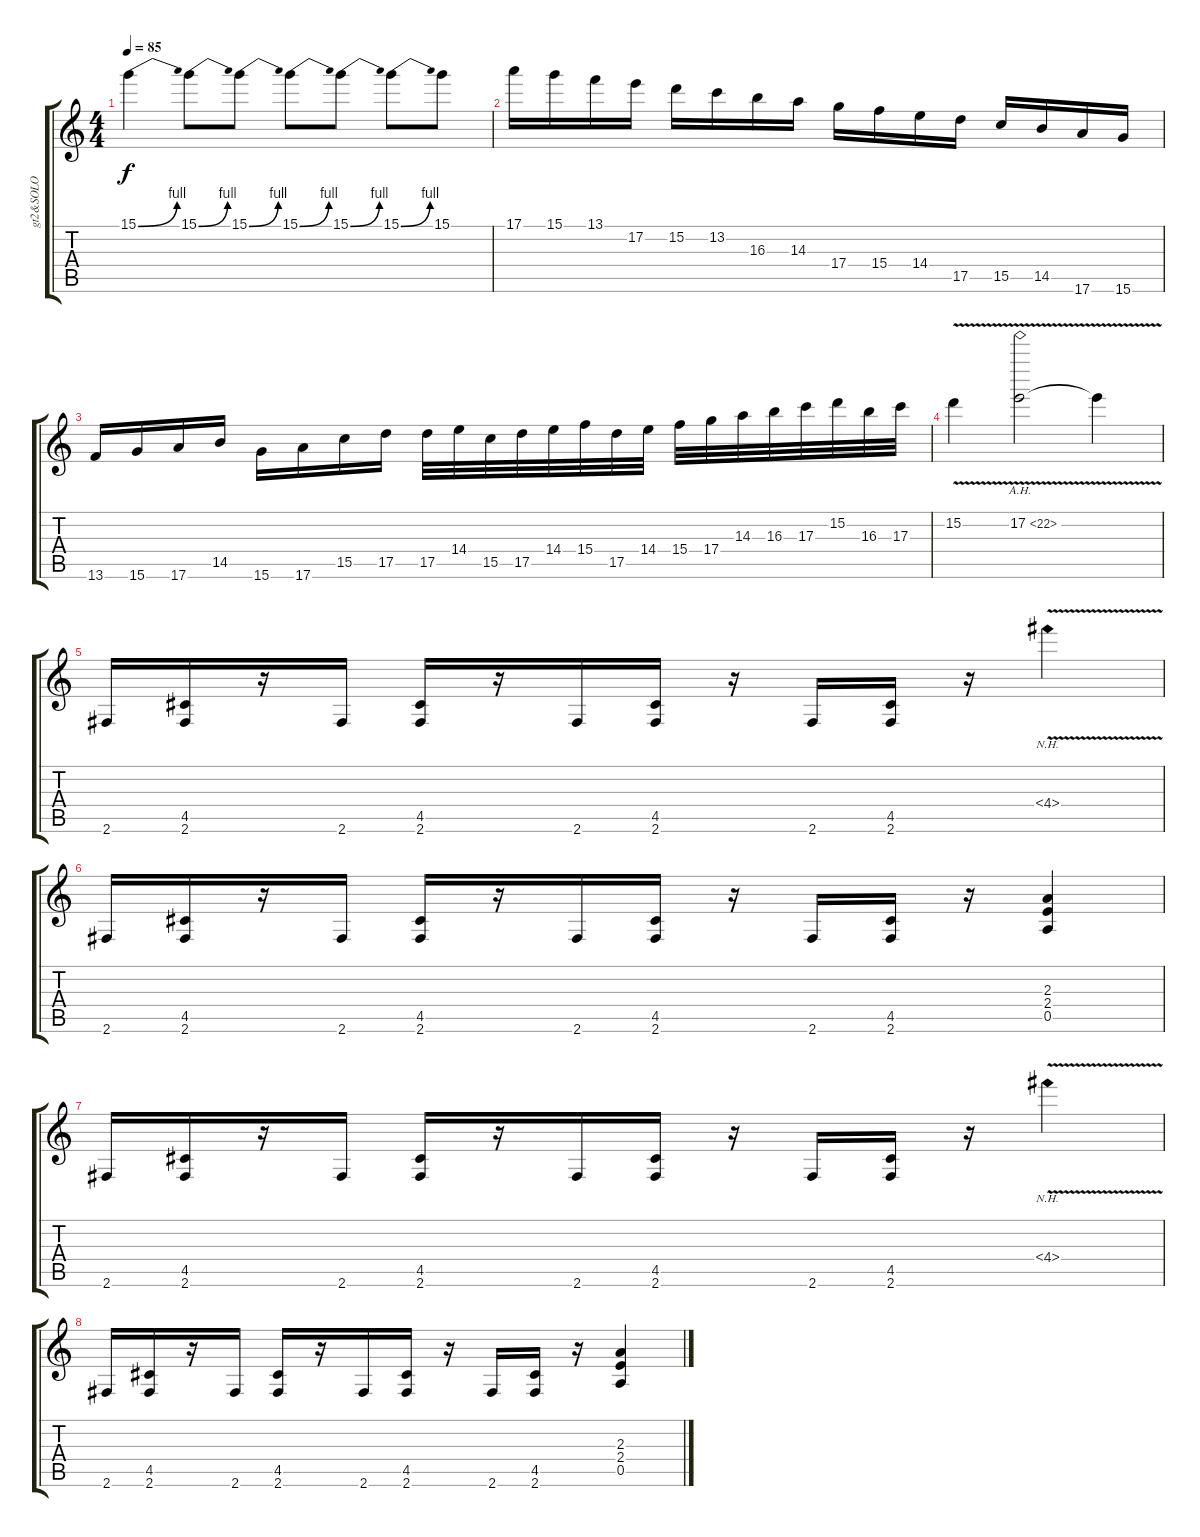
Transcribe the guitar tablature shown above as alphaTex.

\track ("gt2&SOLO" "gt2&SOLO") {instrument distortionguitar}
\staff {score tabs}
\tuning (E4 B3 G3 D3 A2 E2) {hide}
\ts (4 4)
\tempo 85
\clef g2
\ks c
15.1{be (bend 0 0 60 4)}.4{dy f} 15.1{be (bend 0 0 60 4)}.8 15.1{be (bend 0 0 60 4)}.8 15.1{be (bend 0 0 60 4)}.8 15.1{be (bend 0 0 60 4)}.8 15.1{be (bend 0 0 60 4)}.8 15.1.8 |
17.1.16 15.1.16 13.1.16 17.2.16 15.2.16 13.2.16 16.3.16 14.3.16 17.4.16 15.4.16 14.4.16 17.5.16 15.5.16 14.5.16 17.6.16 15.6.16 |
13.6.16 15.6.16 17.6.16 14.5.16 15.6.16 17.6.16 15.5.16 17.5.16 17.5.32 14.4.32 15.5.32 17.5.32 14.4.32 15.4.32 17.5.32 14.4.32 15.4.32 17.4.32 14.3.32 16.3.32 17.3.32 15.2.32 16.3.32 17.3.32 |
15.2{v}.4 17.2{ah 5 v}.2 17.2{t}.4 |
2.6.16 (4.5 2.6).16 r.16 2.6.16 (4.5 2.6).16 r.16 2.6.16 (4.5 2.6).16 r.16 2.6.16 (4.5 2.6).16 r.16 4.4{nh v}.4 |
2.6.16 (4.5 2.6).16 r.16 2.6.16 (4.5 2.6).16 r.16 2.6.16 (4.5 2.6).16 r.16 2.6.16 (4.5 2.6).16 r.16 (2.3 2.4 0.5).4 |
2.6.16 (4.5 2.6).16 r.16 2.6.16 (4.5 2.6).16 r.16 2.6.16 (4.5 2.6).16 r.16 2.6.16 (4.5 2.6).16 r.16 4.4{nh v}.4 |
2.6.16 (4.5 2.6).16 r.16 2.6.16 (4.5 2.6).16 r.16 2.6.16 (4.5 2.6).16 r.16 2.6.16 (4.5 2.6).16 r.16 (2.3 2.4 0.5).4
